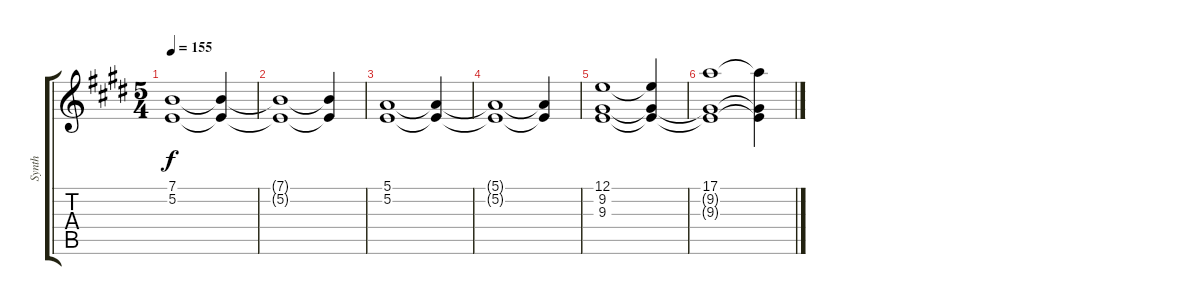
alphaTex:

\track ("Synth" "Synth") {instrument synthvoice}
\staff {score tabs}
\tuning (E4 B3 G3 D3 A2 E2) {hide}
\ts (5 4)
\tempo 155
\clef g2
\ks e
(7.1 5.2).1{dy f} (7.1{t} 5.2{t}).4 |
(7.1{t} 5.2{t}).1 (7.1{t} 5.2{t}).4 |
(5.1 5.2).1 (5.1{t} 5.2{t}).4 |
(5.1{t} 5.2{t}).1 (5.1{t} 5.2{t}).4 |
(12.1 9.2 9.3).1 (12.1{t} 9.2{t} 9.3{t}).4 |
(17.1 9.2{t} 9.3{t}).1 (17.1{t} 9.2{t} 9.3{t}).4
